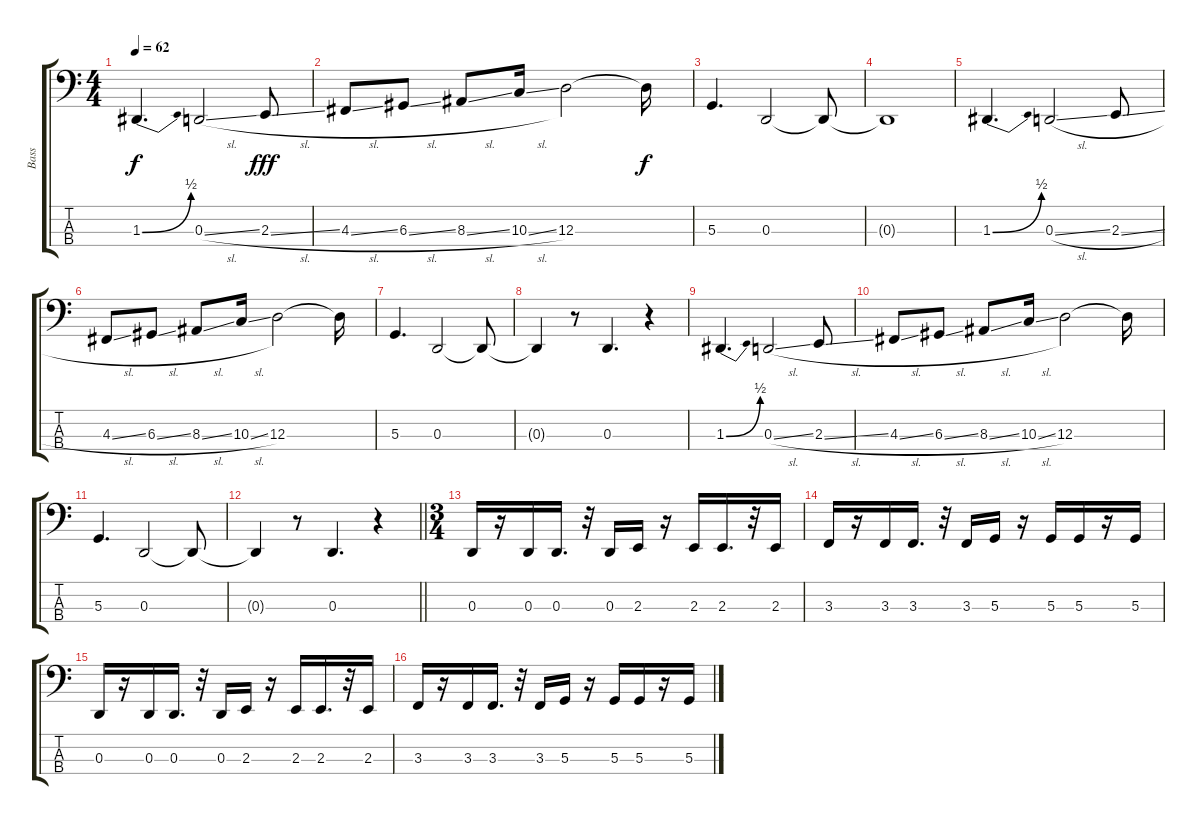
\track ("Bass" "Bass") {instrument electricbassfinger}
\staff {score tabs}
\tuning (C2 G1 D1 A0) {hide}
\ts (4 4)
\tempo 62
\clef f4
\ks c
1.3{be (bend 0 0 60 2)}.4{d dy f instrument electricbassfinger} 0.3{sl}.2 2.3{sl}.8{dy fff volume 16} |
4.3{sl}.8{volume 16} 6.3{sl}.8{volume 16} 8.3{sl}.8{volume 16} 10.3{sl}.16{volume 16} 12.3.2{volume 16} 12.3{t}.16{dy f} |
5.3.4{d} 0.3.2 0.3{t}.8 |
0.3{t}.1 |
1.3{be (bend 0 0 60 2)}.4{d} 0.3{sl}.2 2.3{sl}.8{volume 16} |
4.3{sl}.8{volume 16} 6.3{sl}.8{volume 16} 8.3{sl}.8{volume 16} 10.3{sl}.16{volume 16} 12.3.2{volume 16} 12.3{t}.16 |
5.3.4{d} 0.3.2 0.3{t}.8 |
0.3{t}.4 r.8 0.3.4{d} r.4 |
1.3{be (bend 0 0 60 2)}.4{d} 0.3{sl}.2 2.3{sl}.8{volume 16} |
4.3{sl}.8{volume 16} 6.3{sl}.8{volume 16} 8.3{sl}.8{volume 16} 10.3{sl}.16{volume 16} 12.3.2{volume 16} 12.3{t}.16 |
5.3.4{d} 0.3.2 0.3{t}.8 |
\barLineRight lightlight
0.3{t}.4 r.8 0.3.4{d} r.4 |
\ts (3 4)
0.3.16 r.16 0.3.16 0.3.16{d} r.32 0.3.16 2.3.16 r.16 2.3.16 2.3.16{d} r.32 2.3.16 |
3.3.16 r.16 3.3.16 3.3.16{d} r.32 3.3.16 5.3.16 r.16 5.3.16 5.3.16 r.16 5.3.16 |
0.3.16 r.16 0.3.16 0.3.16{d} r.32 0.3.16 2.3.16 r.16 2.3.16 2.3.16{d} r.32 2.3.16 |
3.3.16 r.16 3.3.16 3.3.16{d} r.32 3.3.16 5.3.16 r.16 5.3.16 5.3.16 r.16 5.3.16
